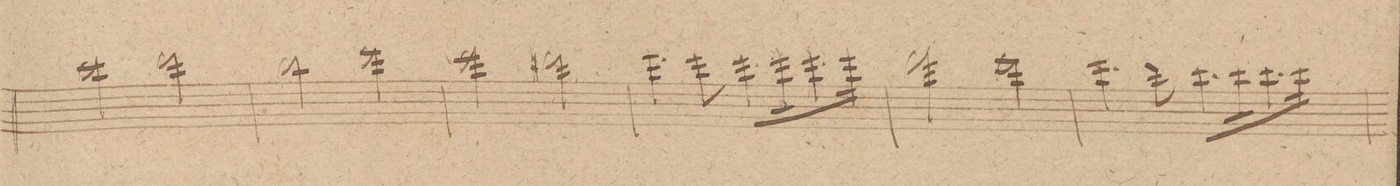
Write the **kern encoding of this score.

**kern	**dynam
*I"Flauto. 1mo	*
*clefG2	*
*k[]	*
*met(c|)	*
*M2/2	*
2ccc\	.
2ddd\	.
=40	=40
2bb\	.
2eee\	.
=41	=41
2eee\	.
2ddd#X\	.
=42	=42
4.eee\	.
8eee\	.
8.eee\L	.
16eee\K	.
8.eee\	.
16eee\Jk	.
=43	=43
2fff\	.
2eee\	.
=44	=44
4.eee\	.
8ddd\	.
8.ccc\L	.
16ccc\K	.
8.ccc\	.
16ccc\Jk	.
=45	=45
*-	*-
